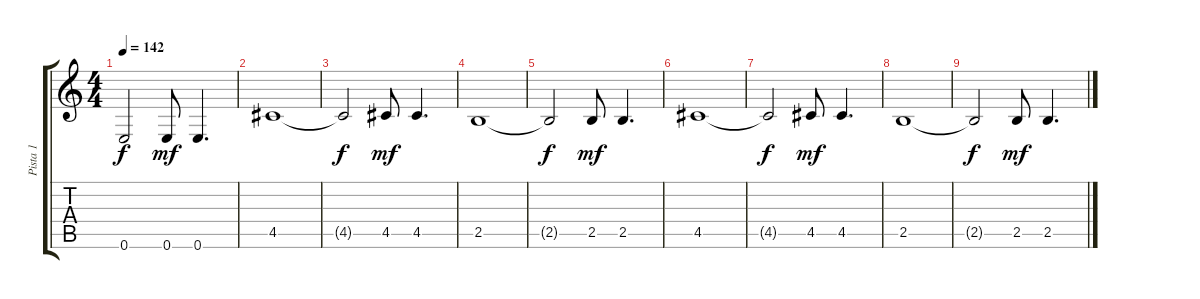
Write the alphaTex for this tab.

\track ("Pista 1" "Pista 1") {instrument distortionguitar}
\staff {score tabs}
\tuning (E4 B3 G3 D3 A2 E2) {hide}
\ts (4 4)
\tempo 142
\clef g2
\ks c
0.6{t}.2{dy f} 0.6.8{dy mf} 0.6.4{d} |
4.5.1 |
4.5{t}.2{dy f} 4.5.8{dy mf} 4.5.4{d} |
2.5.1 |
2.5{t}.2{dy f} 2.5.8{dy mf} 2.5.4{d} |
4.5.1 |
4.5{t}.2{dy f} 4.5.8{dy mf} 4.5.4{d} |
2.5.1 |
2.5{t}.2{dy f} 2.5.8{dy mf} 2.5.4{d}
